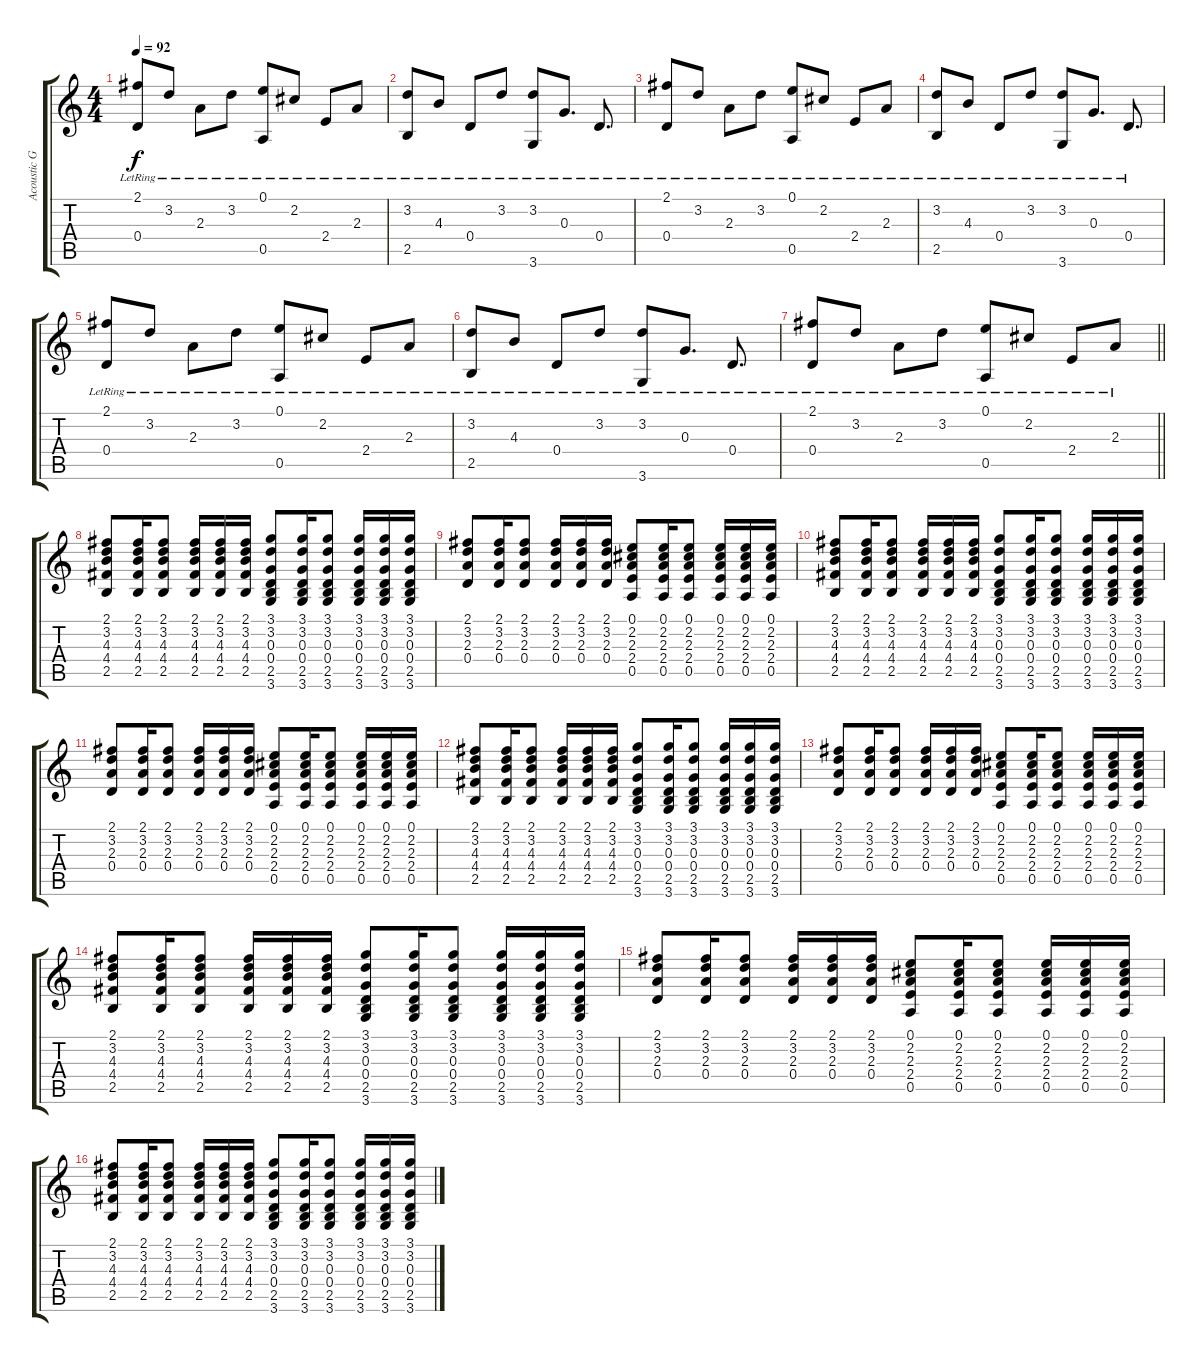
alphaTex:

\track ("Acoustic Guitar 2" "Acoustic G") {instrument acousticguitarsteel}
\staff {score tabs}
\tuning (E4 B3 G3 D3 A2 E2) {hide}
\ts (4 4)
\tempo 92
\clef g2
\ks c
(2.1{lr} 0.4{lr}).8{dy f} 3.2{lr}.8 2.3{lr}.8 3.2{lr}.8 (0.1{lr} 0.5{lr}).8 2.2{lr}.8 2.4{lr}.8 2.3{lr}.8 |
(3.2{lr} 2.5{lr}).8 4.3{lr}.8 0.4{lr}.8 3.2{lr}.8 (3.2{lr} 3.6{lr}).8 0.3{lr}.8{d} 0.4{lr}.8{d} |
(2.1{lr} 0.4{lr}).8 3.2{lr}.8 2.3{lr}.8 3.2{lr}.8 (0.1{lr} 0.5{lr}).8 2.2{lr}.8 2.4{lr}.8 2.3{lr}.8 |
(3.2{lr} 2.5{lr}).8 4.3{lr}.8 0.4{lr}.8 3.2{lr}.8 (3.2{lr} 3.6{lr}).8 0.3{lr}.8{d} 0.4{lr}.8{d} |
(2.1{lr} 0.4{lr}).8 3.2{lr}.8 2.3{lr}.8 3.2{lr}.8 (0.1{lr} 0.5{lr}).8 2.2{lr}.8 2.4{lr}.8 2.3{lr}.8 |
(3.2{lr} 2.5{lr}).8 4.3{lr}.8 0.4{lr}.8 3.2{lr}.8 (3.2{lr} 3.6{lr}).8 0.3{lr}.8{d} 0.4{lr}.8{d} |
\barLineRight lightlight
(2.1{lr} 0.4{lr}).8 3.2{lr}.8 2.3{lr}.8 3.2{lr}.8 (0.1{lr} 0.5{lr}).8 2.2{lr}.8 2.4{lr}.8 2.3{lr}.8 |
(2.1 3.2 4.3 4.4 2.5).8 (2.1 3.2 4.3 4.4 2.5).16 (2.1 3.2 4.3 4.4 2.5).8 (2.1 3.2 4.3 4.4 2.5).16 (2.1 3.2 4.3 4.4 2.5).16 (2.1 3.2 4.3 4.4 2.5).16 (3.1 3.2 0.3 0.4 2.5 3.6).8 (3.1 3.2 0.3 0.4 2.5 3.6).16 (3.1 3.2 0.3 0.4 2.5 3.6).8 (3.1 3.2 0.3 0.4 2.5 3.6).16 (3.1 3.2 0.3 0.4 2.5 3.6).16 (3.1 3.2 0.3 0.4 2.5 3.6).16 |
(2.1 3.2 2.3 0.4).8 (2.1 3.2 2.3 0.4).16 (2.1 3.2 2.3 0.4).8 (2.1 3.2 2.3 0.4).16 (2.1 3.2 2.3 0.4).16 (2.1 3.2 2.3 0.4).16 (0.1 2.2 2.3 2.4 0.5).8 (0.1 2.2 2.3 2.4 0.5).16 (0.1 2.2 2.3 2.4 0.5).8 (0.1 2.2 2.3 2.4 0.5).16 (0.1 2.2 2.3 2.4 0.5).16 (0.1 2.2 2.3 2.4 0.5).16 |
(2.1 3.2 4.3 4.4 2.5).8 (2.1 3.2 4.3 4.4 2.5).16 (2.1 3.2 4.3 4.4 2.5).8 (2.1 3.2 4.3 4.4 2.5).16 (2.1 3.2 4.3 4.4 2.5).16 (2.1 3.2 4.3 4.4 2.5).16 (3.1 3.2 0.3 0.4 2.5 3.6).8 (3.1 3.2 0.3 0.4 2.5 3.6).16 (3.1 3.2 0.3 0.4 2.5 3.6).8 (3.1 3.2 0.3 0.4 2.5 3.6).16 (3.1 3.2 0.3 0.4 2.5 3.6).16 (3.1 3.2 0.3 0.4 2.5 3.6).16 |
(2.1 3.2 2.3 0.4).8 (2.1 3.2 2.3 0.4).16 (2.1 3.2 2.3 0.4).8 (2.1 3.2 2.3 0.4).16 (2.1 3.2 2.3 0.4).16 (2.1 3.2 2.3 0.4).16 (0.1 2.2 2.3 2.4 0.5).8 (0.1 2.2 2.3 2.4 0.5).16 (0.1 2.2 2.3 2.4 0.5).8 (0.1 2.2 2.3 2.4 0.5).16 (0.1 2.2 2.3 2.4 0.5).16 (0.1 2.2 2.3 2.4 0.5).16 |
(2.1 3.2 4.3 4.4 2.5).8 (2.1 3.2 4.3 4.4 2.5).16 (2.1 3.2 4.3 4.4 2.5).8 (2.1 3.2 4.3 4.4 2.5).16 (2.1 3.2 4.3 4.4 2.5).16 (2.1 3.2 4.3 4.4 2.5).16 (3.1 3.2 0.3 0.4 2.5 3.6).8 (3.1 3.2 0.3 0.4 2.5 3.6).16 (3.1 3.2 0.3 0.4 2.5 3.6).8 (3.1 3.2 0.3 0.4 2.5 3.6).16 (3.1 3.2 0.3 0.4 2.5 3.6).16 (3.1 3.2 0.3 0.4 2.5 3.6).16 |
(2.1 3.2 2.3 0.4).8 (2.1 3.2 2.3 0.4).16 (2.1 3.2 2.3 0.4).8 (2.1 3.2 2.3 0.4).16 (2.1 3.2 2.3 0.4).16 (2.1 3.2 2.3 0.4).16 (0.1 2.2 2.3 2.4 0.5).8 (0.1 2.2 2.3 2.4 0.5).16 (0.1 2.2 2.3 2.4 0.5).8 (0.1 2.2 2.3 2.4 0.5).16 (0.1 2.2 2.3 2.4 0.5).16 (0.1 2.2 2.3 2.4 0.5).16 |
(2.1 3.2 4.3 4.4 2.5).8 (2.1 3.2 4.3 4.4 2.5).16 (2.1 3.2 4.3 4.4 2.5).8 (2.1 3.2 4.3 4.4 2.5).16 (2.1 3.2 4.3 4.4 2.5).16 (2.1 3.2 4.3 4.4 2.5).16 (3.1 3.2 0.3 0.4 2.5 3.6).8 (3.1 3.2 0.3 0.4 2.5 3.6).16 (3.1 3.2 0.3 0.4 2.5 3.6).8 (3.1 3.2 0.3 0.4 2.5 3.6).16 (3.1 3.2 0.3 0.4 2.5 3.6).16 (3.1 3.2 0.3 0.4 2.5 3.6).16 |
(2.1 3.2 2.3 0.4).8 (2.1 3.2 2.3 0.4).16 (2.1 3.2 2.3 0.4).8 (2.1 3.2 2.3 0.4).16 (2.1 3.2 2.3 0.4).16 (2.1 3.2 2.3 0.4).16 (0.1 2.2 2.3 2.4 0.5).8 (0.1 2.2 2.3 2.4 0.5).16 (0.1 2.2 2.3 2.4 0.5).8 (0.1 2.2 2.3 2.4 0.5).16 (0.1 2.2 2.3 2.4 0.5).16 (0.1 2.2 2.3 2.4 0.5).16 |
(2.1 3.2 4.3 4.4 2.5).8 (2.1 3.2 4.3 4.4 2.5).16 (2.1 3.2 4.3 4.4 2.5).8 (2.1 3.2 4.3 4.4 2.5).16 (2.1 3.2 4.3 4.4 2.5).16 (2.1 3.2 4.3 4.4 2.5).16 (3.1 3.2 0.3 0.4 2.5 3.6).8 (3.1 3.2 0.3 0.4 2.5 3.6).16 (3.1 3.2 0.3 0.4 2.5 3.6).8 (3.1 3.2 0.3 0.4 2.5 3.6).16 (3.1 3.2 0.3 0.4 2.5 3.6).16 (3.1 3.2 0.3 0.4 2.5 3.6).16
